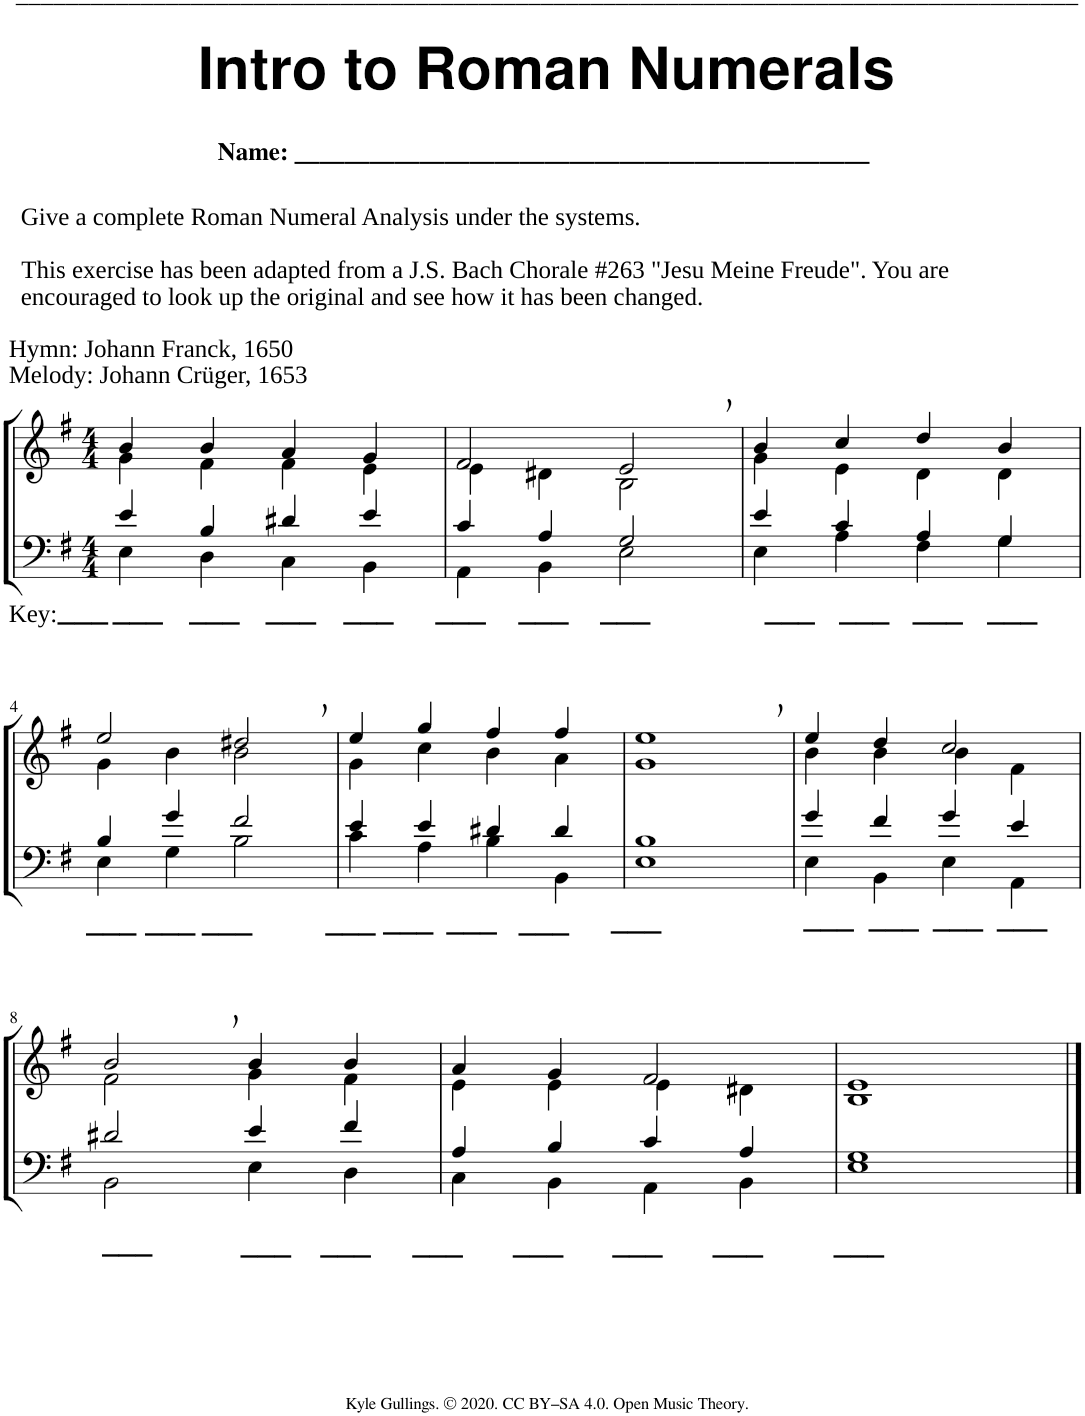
**kern	**kern
*part1	*part1
*staff2	*staff1
*I"Piano	*
*I'Pno.	*
*clefF4	*clefG2
*k[f#]	*k[f#]
*M4/4	*M4/4
=1	=1
*^	*^
!	!	!LO:TX:a:t=Hymn&colon; Johann Franck, 1650	!
!	!	!LO:TX:a:t=Melody&colon; Johann Crüger, 1653	!
4e/	4E\	4b/	4g\
4B/	4D\	4b/	4f#\
4d#X/	4C\	4a/	4f#\
4e/	4BB\	4g/	4e\
=2	=2	=2	=2
4c/	4AA\	2f#/	4e\
4A/	4BB\	.	4d#X\
2G/	2E\	2e,/	2B\
=3	=3	=3	=3
4e/	4E\	4b/	4g\
4c/	4A\	4cc/	4e\
4A/	4F#\	4dd/	4d\
4G/	4G\	4b/	4d\
!!LO:LB:g=z	!!
=4	=4	=4	=4
4B/	4E\	2ee/	4g\
4g/	4G\	.	4b\
2f#/	2B\	2dd#X,/	2b\
=5	=5	=5	=5
4e/	4c\	4ee/	4g\
4e/	4A\	4gg/	4cc\
4d#X/	4B\	4ff#/	4b\
4d#/	4BB\	4ff#/	4a\
=6	=6	=6	=6
1B	1E	1ee,	1g
=7	=7	=7	=7
4g/	4E\	4ee/	4b\
4f#/	4BB\	4dd/	4b\
4g/	4E\	2cc/	4b\
4e/	4AA\	.	4f#\
!!LO:LB:g=z	!!
=8	=8	=8	=8
2d#X/	2BB\	2b,/	2f#\
4e/	4E\	4b/	4g\
4f#/	4D\	4b/	4f#\
=9	=9	=9	=9
4A/	4C\	4a/	4e\
4B/	4BB\	4g/	4e\
4c/	4AA\	2f#/	4e\
4A/	4BB\	.	4d#X\
=10	=10	=10	=10
1G	1E	1e	1B
*v	*v	*	*
*	*v	*v
==	==
*-	*-
